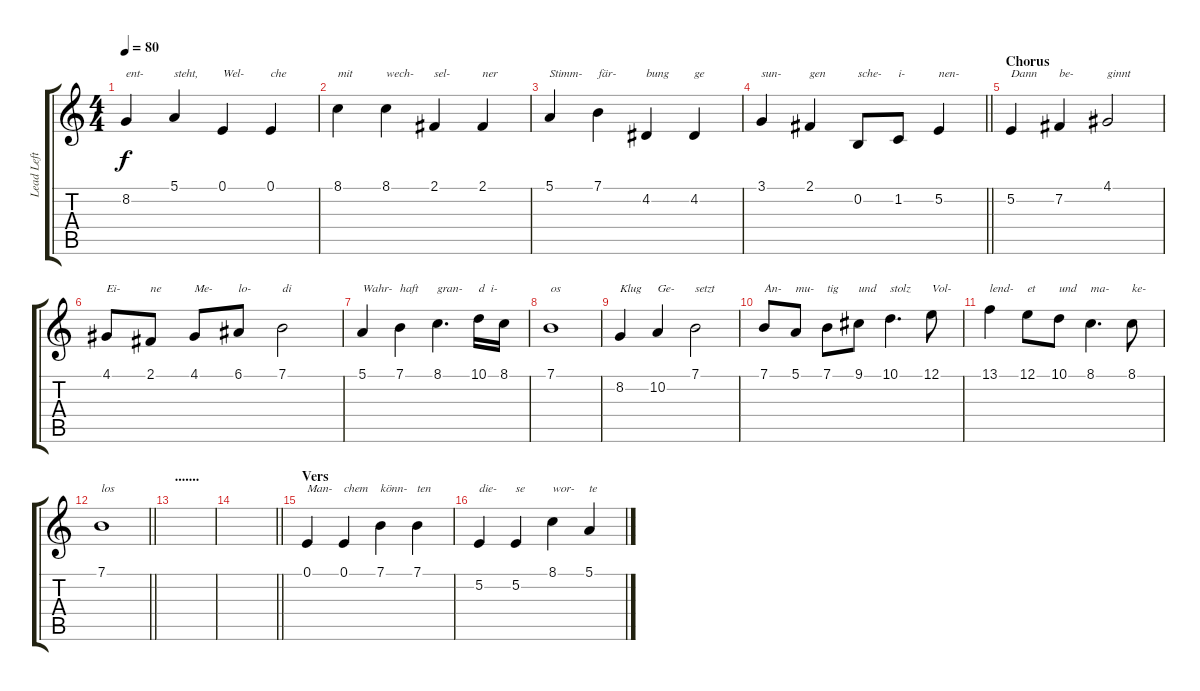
\track ("Lead Left" "Lead Left") {instrument violin}
\staff {score tabs}
\tuning (E4 B3 G3 D3 A2 E2) {hide}
\ts (4 4)
\tempo 80
\clef g2
\ks c
8.2.4{txt "ent-" dy f} 5.1.4{txt "steht,"} 0.1.4{txt "Wel-"} 0.1.4{txt "che"} |
8.1.4{txt "mit"} 8.1.4{txt "wech-"} 2.1.4{txt "sel- "} 2.1.4{txt "ner"} |
5.1.4{txt "Stimm-"} 7.1.4{txt "fär-"} 4.2.4{txt "bung"} 4.2.4{txt "ge"} |
\barLineRight lightlight
3.1.4{txt "sun-"} 2.1.4{txt "gen"} 0.2.8{txt "sche-"} 1.2.8{txt "i-"} 5.2.4{txt "nen-"} |
\section ("" "Chorus")
5.2.4{txt "Dann"} 7.2.4{txt "be-"} 4.1.2{txt "ginnt"} |
4.1.8{txt "Ei-"} 2.1.8{txt "ne"} 4.1.8{txt "Me-"} 6.1.8{txt "lo-"} 7.1.2{txt "di"} |
5.1.4{txt "Wahr-"} 7.1.4{txt "haft"} 8.1.4{d txt "gran-"} 10.1.16{txt "d  i-"} 8.1.16 |
7.1.1{txt "os"} |
8.2.4{txt "Klug"} 10.2.4{txt "Ge-"} 7.1.2{txt "setzt"} |
7.1.8{txt "An-"} 5.1.8{txt "mu-"} 7.1.8{txt "tig"} 9.1.8{txt "und"} 10.1.4{d txt "stolz"} 12.1.8{txt "Vol-"} |
13.1.4{txt "lend-"} 12.1.8{txt "et"} 10.1.8{txt "und"} 8.1.4{d txt "ma-"} 8.1.8{txt "ke-"} |
\barLineRight lightlight
7.1.1{txt "los"} |
\section ("" ".......")
|
\barLineRight lightlight
|
\section ("" "Vers")
0.1.4{txt "Man-"} 0.1.4{txt "chem"} 7.1.4{txt "könn-"} 7.1.4{txt "ten"} |
5.2.4{txt "die-"} 5.2.4{txt "se"} 8.1.4{txt "wor-"} 5.1.4{txt "te"}
